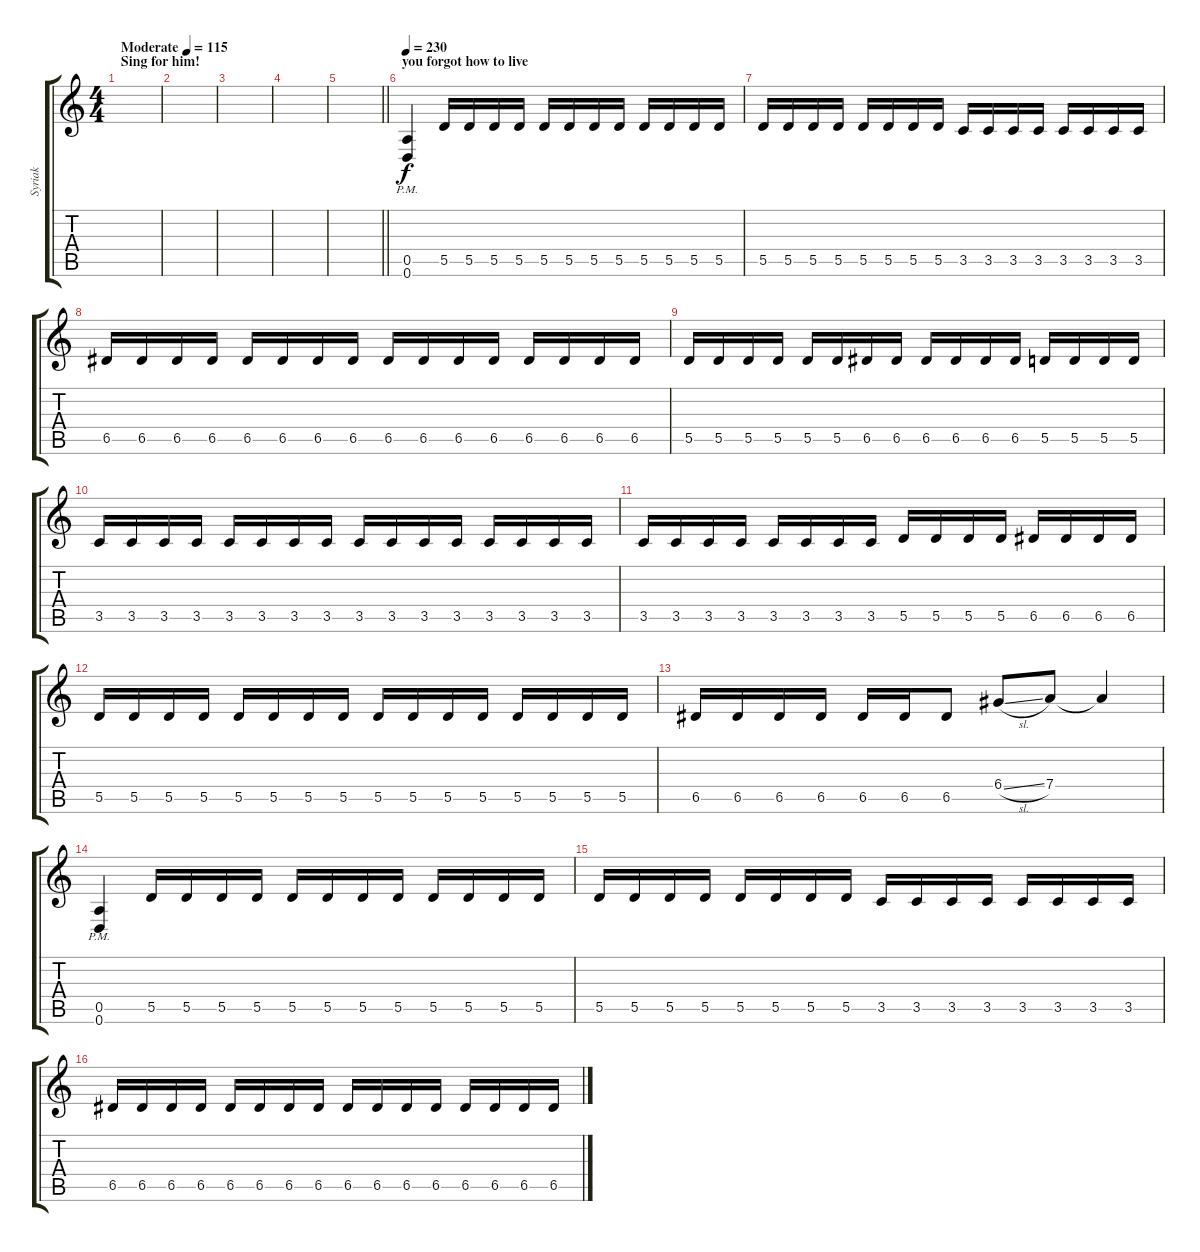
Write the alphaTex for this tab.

\track ("Syriak" "Syriak") {instrument distortionguitar}
\staff {score tabs}
\tuning (E4 B3 G3 D3 A2 D2) {hide}
\ts (4 4)
\section ("" "Sing for him!")
\tempo (115 "Moderate")
\clef g2
\ks c
|
|
|
|
\barLineRight lightlight
|
\section ("" "you forgot how to live")
\tempo 230
(0.5{pm} 0.6{pm}).4 5.5.16 5.5.16 5.5.16 5.5.16 5.5.16 5.5.16 5.5.16 5.5.16 5.5.16 5.5.16 5.5.16 5.5.16 |
5.5.16 5.5.16 5.5.16 5.5.16 5.5.16 5.5.16 5.5.16 5.5.16 3.5.16 3.5.16 3.5.16 3.5.16 3.5.16 3.5.16 3.5.16 3.5.16 |
6.5.16 6.5.16 6.5.16 6.5.16 6.5.16 6.5.16 6.5.16 6.5.16 6.5.16 6.5.16 6.5.16 6.5.16 6.5.16 6.5.16 6.5.16 6.5.16 |
5.5.16 5.5.16 5.5.16 5.5.16 5.5.16 5.5.16 6.5.16 6.5.16 6.5.16 6.5.16 6.5.16 6.5.16 5.5.16 5.5.16 5.5.16 5.5.16 |
3.5.16 3.5.16 3.5.16 3.5.16 3.5.16 3.5.16 3.5.16 3.5.16 3.5.16 3.5.16 3.5.16 3.5.16 3.5.16 3.5.16 3.5.16 3.5.16 |
3.5.16 3.5.16 3.5.16 3.5.16 3.5.16 3.5.16 3.5.16 3.5.16 5.5.16 5.5.16 5.5.16 5.5.16 6.5.16 6.5.16 6.5.16 6.5.16 |
5.5.16 5.5.16 5.5.16 5.5.16 5.5.16 5.5.16 5.5.16 5.5.16 5.5.16 5.5.16 5.5.16 5.5.16 5.5.16 5.5.16 5.5.16 5.5.16 |
6.5.16 6.5.16 6.5.16 6.5.16 6.5.16 6.5.16 6.5.8 6.4{sl}.8 7.4.8 7.4{t}.4 |
(0.5{pm} 0.6{pm}).4 5.5.16 5.5.16 5.5.16 5.5.16 5.5.16 5.5.16 5.5.16 5.5.16 5.5.16 5.5.16 5.5.16 5.5.16 |
5.5.16 5.5.16 5.5.16 5.5.16 5.5.16 5.5.16 5.5.16 5.5.16 3.5.16 3.5.16 3.5.16 3.5.16 3.5.16 3.5.16 3.5.16 3.5.16 |
6.5.16 6.5.16 6.5.16 6.5.16 6.5.16 6.5.16 6.5.16 6.5.16 6.5.16 6.5.16 6.5.16 6.5.16 6.5.16 6.5.16 6.5.16 6.5.16
